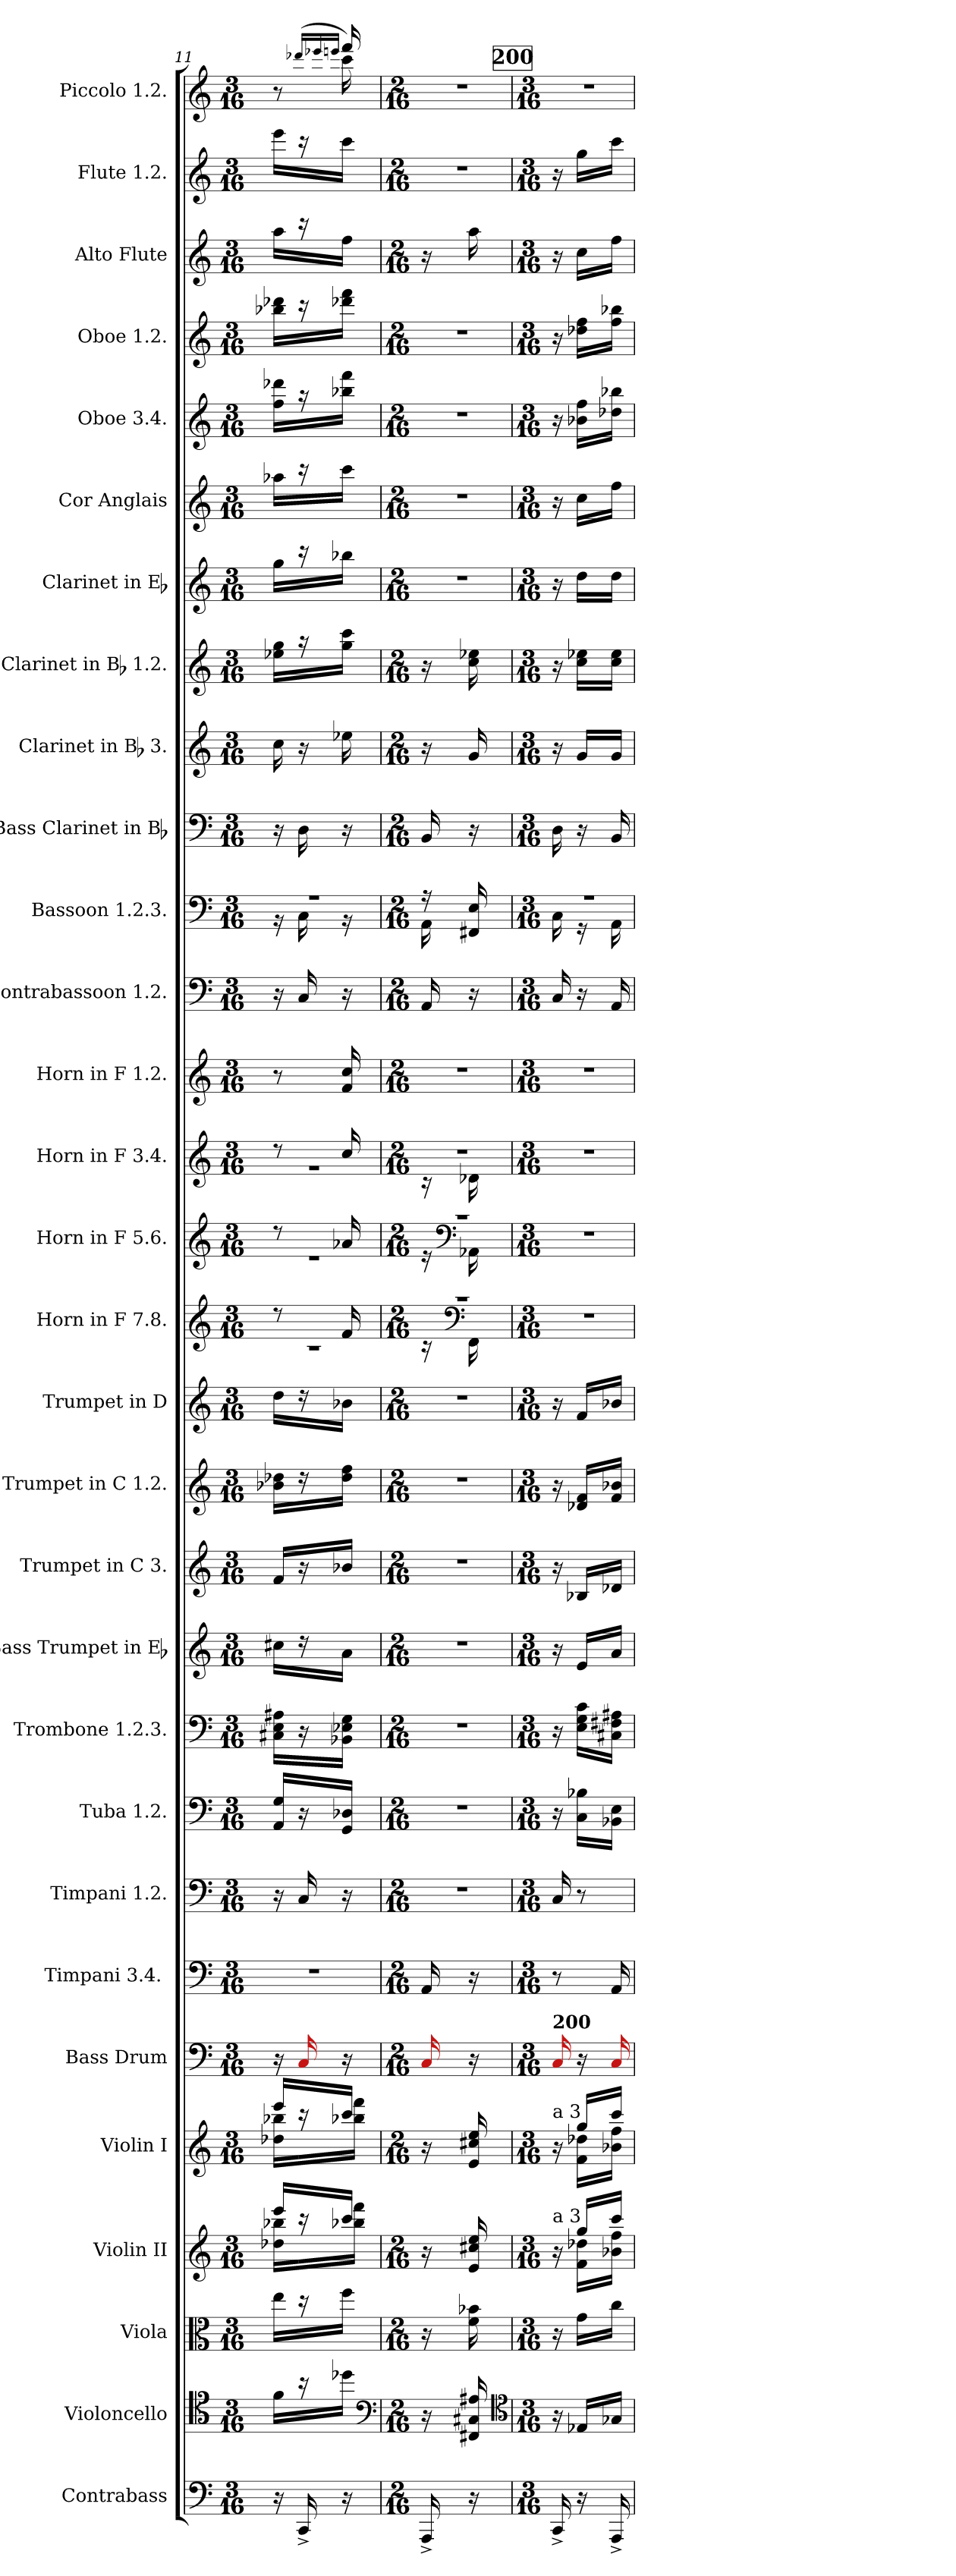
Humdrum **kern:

**kern	**kern	**kern	**kern	**kern	**kern	**kern	**kern	**kern	**kern	**kern	**kern	**kern	**kern	**kern	**kern	**kern	**kern	**kern	**kern	**kern	**kern	**kern	**kern	**kern	**kern	**kern	**kern	**kern	**kern
*part30	*part29	*part28	*part27	*part26	*part25	*part24	*part23	*part22	*part21	*part20	*part19	*part18	*part17	*part16	*part15	*part14	*part13	*part12	*part11	*part10	*part9	*part8	*part7	*part6	*part5	*part4	*part3	*part2	*part1
*staff30	*staff29	*staff28	*staff27	*staff26	*staff25	*staff24	*staff23	*staff22	*staff21	*staff20	*staff19	*staff18	*staff17	*staff16	*staff15	*staff14	*staff13	*staff12	*staff11	*staff10	*staff9	*staff8	*staff7	*staff6	*staff5	*staff4	*staff3	*staff2	*staff1
*I"Contrabass	*I"Violoncello	*I"Viola	*I"Violin II	*I"Violin I	*I"Bass Drum	*I"Timpani 3.4. 	*I"Timpani 1.2.	*I"Tuba 1.2.	*I"Trombone 1.2.3.	*I"Bass Trumpet in Eb	*I"Trumpet in C 3.	*I"Trumpet in C 1.2.	*I"Trumpet in D	*I"Horn in F 7.8.	*I"Horn in F 5.6.	*I"Horn in F 3.4.	*I"Horn in F 1.2.	*I"Contrabassoon 1.2.	*I"Bassoon 1.2.3.	*I"Bass Clarinet in Bb	*I"Clarinet in Bb 3.	*I"Clarinet in Bb 1.2.	*I"Clarinet in Eb	*I"Cor Anglais	*I"Oboe 3.4.	*I"Oboe 1.2.	*I"Alto Flute	*I"Flute 1.2.	*I"Piccolo 1.2.
*I'Cb.	*I'Vc.	*I'Vla.	*I'Vln. II	*I'Vln. I	*	*I'Timp. 3.4.	*I'Timp.1.2.	*I'Tba.	*I'Tbn.	*I'Bass Tpt.	*	*	*	*I'Hn.	*I'Hn. 5.6.	*I'Hn. 3.4. 	*I'Hn. 1.2.	*I'Cbsn.	*I'Bsn.	*I'B. Cl.	*I'Cl.	*I'Cl.	*	*I'C. A.	*I'Ob.	*I'Ob.	*I'A. Fl.	*I'Fl.	*I'Picc.
*clefF4	*clefC4	*clefC3	*clefG2	*clefG2	*clefF4	*clefF4	*clefF4	*clefF4	*clefF4	*clefG2	*clefG2	*clefG2	*clefG2	*clefG2	*clefG2	*clefG2	*clefG2	*clefF4	*clefF4	*clefF4	*clefG2	*clefG2	*clefG2	*clefG2	*clefG2	*clefG2	*clefG2	*clefG2	*clefG2
*	*	*	*	*	*	*	*	*	*	*ITrd5c9	*	*	*ITrd-1c-2	*ITrd4c7	*ITrd4c7	*ITrd4c7	*ITrd4c7	*ITrd7c12	*	*ITrd1c2	*ITrd1c2	*ITrd1c2	*ITrd-2c-3	*ITrd4c7	*	*	*ITrd3c5	*	*ITrd-7c-12
*k[]	*k[]	*k[]	*k[]	*k[]	*k[]	*k[]	*k[]	*k[]	*k[]	*k[b-e-a-]	*k[]	*k[]	*k[f#c#]	*k[b-]	*k[b-]	*k[b-]	*k[b-]	*k[]	*k[]	*k[b-e-]	*k[b-e-]	*k[b-e-]	*k[b-e-a-]	*k[b-]	*k[]	*k[]	*k[f#]	*k[]	*k[]
*M3/16	*M3/16	*M3/16	*M3/16	*M3/16	*M3/16	*M3/16	*M3/16	*M3/16	*M3/16	*M3/16	*M3/16	*M3/16	*M3/16	*M3/16	*M3/16	*M3/16	*M3/16	*M3/16	*M3/16	*M3/16	*M3/16	*M3/16	*M3/16	*M3/16	*M3/16	*M3/16	*M3/16	*M3/16	*M3/16
=11	=11	=11	=11	=11	=11	=11	=11	=11	=11	=11	=11	=11	=11	=11	=11	=11	=11	=11	=11	=11	=11	=11	=11	=11	=11	=11	=11	=11	=11
*	*	*	*^	*^	*	*	*	*	*	*	*	*	*	*^	*^	*^	*	*	*^	*	*	*	*	*	*	*	*	*	*^
16r	16fLL	16eeLL	16eeeLL	16dd-X 16bb-XLL	16eeeLL	16dd-X 16bb-XLL	16r	16%3r	16r	16AA 16GLL	16C#X 16E 16A#XLL	16enLL	16fLL	16b-X 16dd-XLL	16eeLL	8r	16%3r	8r	16%3r	8r	16%3r	8r	16r	16%3rA	16r	16r	16b-	16dd-X 16ffLL	16bb-LL	16dd-XLL	16ff 16ddd-XLL	16bb-X 16ddd-XLL	16eeLL	16eeeLL	8r	8ryy
16CC^	16r	16r	16r	16ryy	16r	16ryy	16Ra/	.	16C	16r	16r	16r	16r	16r	16r	.	.	.	.	.	.	.	16CC	.	16C	16C	16r	16r	16r	16r	16r	16r	16r	16r	.	.
.	.	.	.	.	.	.	.	.	.	.	.	.	.	.	.	.	.	.	.	.	.	.	.	.	.	.	.	.	.	.	.	.	.	.	(>16qqdddd-X/LL	.
.	.	.	.	.	.	.	.	.	.	.	.	.	.	.	.	.	.	.	.	.	.	.	.	.	.	.	.	.	.	.	.	.	.	.	16qqeeee-X/	.
.	.	.	.	.	.	.	.	.	.	.	.	.	.	.	.	.	.	.	.	.	.	.	.	.	.	.	.	.	.	.	.	.	.	.	16qqeeeen/JJ	.
16r	16dd-XJJ	16ffJJ	16cccJJ	16bb-X 16fffJJ	16cccJJ	16bb-X 16fffJJ	16r	.	16r	16GG 16D-XJJ	16BB-X 16E-X 16GJJ	16cJJ	16b-XJJ	16dd- 16ffJJ	16ccnJJ	16B-	.	16d-X	.	16f	.	16B- 16f	16r	.	16r	16r	16dd-X	16ff 16bb-JJ	16ddd-XJJ	16ffJJ	16bb-X 16fffJJ	16ddd-X 16fffJJ	16ccJJ	16cccJJ	16ffff)	16cccc
*	*	*	*v	*v	*	*	*	*	*	*	*	*	*	*	*	*	*	*	*	*	*	*	*	*	*	*	*	*	*	*	*	*	*	*	*v	*v
*	*	*	*	*v	*v	*	*	*	*	*	*	*	*	*	*	*	*	*	*	*	*	*	*	*	*	*	*	*	*	*	*	*	*	*
*	*clefF4	*	*	*	*	*	*	*	*	*	*	*	*	*	*	*	*	*	*	*	*	*	*	*	*	*	*	*	*	*	*	*	*
=12	=12	=12	=12	=12	=12	=12	=12	=12	=12	=12	=12	=12	=12	=12	=12	=12	=12	=12	=12	=12	=12	=12	=12	=12	=12	=12	=12	=12	=12	=12	=12	=12	=12
*M2/16	*M2/16	*M2/16	*M2/16	*M2/16	*M2/16	*M2/16	*M2/16	*M2/16	*M2/16	*M2/16	*M2/16	*M2/16	*M2/16	*M2/16	*	*M2/16	*	*M2/16	*	*M2/16	*M2/16	*M2/16	*	*M2/16	*M2/16	*M2/16	*M2/16	*M2/16	*M2/16	*M2/16	*M2/16	*M2/16	*M2/16
*	*	*	*^	*^	*	*	*	*	*	*	*	*	*	*	*	*	*	*	*	*	*	*	*	*	*	*	*	*	*	*	*	*	*^
!	!	!	!	!	!LO:TX:a:t=unis.	!	!	!	!	!	!	!	!	!	!	!	!	!	!	!	!	!	!	!	!	!	!	!	!	!	!	!	!	!	!	!
!	!	!	!LO:TX:a:t=unis.	!	!	!	!	!	!	!	!	!	!	!	!	!	!	!	!	!	!	!	!	!	!	!	!	!	!	!	!	!	!	!	!	!
*	*	*	*v	*v	*	*	*	*	*	*	*	*	*	*	*	*	*	*	*	*	*	*	*	*	*	*	*	*	*	*	*	*	*	*	*v	*v
*	*	*	*	*v	*v	*	*	*	*	*	*	*	*	*	*	*	*	*	*	*	*	*	*	*	*	*	*	*	*	*	*	*	*	*
16AAA^	16r	16r	16r	16r	16Ra/	16AA	8r	8r	8r	8r	8r	8r	8r	8raa	16r	8raa	16r	8r	16r	8r	16AAA	16r	16AA	16AA	16r	16r	8r	8r	8r	8r	16r	8r	8r
*	*	*	*	*	*	*	*	*	*	*	*	*	*	*clefF4	*	*clefF4	*	*	*	*	*	*	*	*	*	*	*	*	*	*	*	*	*
16r	16FF#X 16C#X 16A#X	16f 16b-X	16e 16cc#X 16ee	16e 16cc#X 16ee	16r	16r	.	.	.	.	.	.	.	.	16BBB-	.	16DD-X	.	16G-X	.	16r	16FF#X 16E	16ryy	16r	16f	16b- 16dd-X	.	.	.	.	16ee	.	.
*	*	*	*	*	*	*	*	*	*	*	*	*	*	*v	*v	*	*	*v	*v	*	*	*	*	*	*	*	*	*	*	*	*	*	*
*	*	*	*	*	*	*	*	*	*	*	*	*	*	*	*v	*v	*	*	*	*	*	*	*	*	*	*	*	*	*	*	*
*	*clefC4	*	*	*	*	*	*	*	*	*	*	*	*	*	*	*	*	*	*	*	*	*	*	*	*	*	*	*	*	*
!!LO:REH:place=s1:t=200
=13	=13	=13	=13	=13	=13	=13	=13	=13	=13	=13	=13	=13	=13	=13	=13	=13	=13	=13	=13	=13	=13	=13	=13	=13	=13	=13	=13	=13	=13	=13
*M3/16	*M3/16	*M3/16	*M3/16	*M3/16	*M3/16	*M3/16	*M3/16	*M3/16	*M3/16	*M3/16	*M3/16	*M3/16	*M3/16	*M3/16	*M3/16	*M3/16	*M3/16	*M3/16	*M3/16	*	*M3/16	*M3/16	*M3/16	*M3/16	*M3/16	*M3/16	*M3/16	*M3/16	*M3/16	*M3/16
*	*	*	*^	*^	*	*	*	*	*	*	*	*	*	*^	*^	*^	*	*	*	*	*	*	*	*	*	*	*	*	*	*
!	!	!	!	!	!	!	!LO:TX:a:B:t=200	!	!	!	!	!	!	!	!	!	!	!	!	!	!	!	!	!	!	!	!	!	!	!	!	!	!	!	!
!	!	!	!	!	!LO:TX:a:t=a 3	!	!	!	!	!	!	!	!	!	!	!	!	!	!	!	!	!	!	!	!	!	!	!	!	!	!	!	!	!	!
!	!	!	!LO:TX:a:t=a 3	!	!	!	!	!	!	!	!	!	!	!	!	!	!	!	!	!	!	!	!	!	!	!	!	!	!	!	!	!	!	!	!
*	*	*	*	*	*	*	*	*	*	*	*	*	*	*	*	*v	*v	*	*	*v	*v	*	*	*	*	*	*	*	*	*	*	*	*	*	*
*	*	*	*	*	*	*	*	*	*	*	*	*	*	*	*	*	*v	*v	*	*	*	*	*	*	*	*	*	*	*	*	*	*	*
16CC^	16r	16r	16r	16ryy	16r	16ryy	16Ra/	8r	16C	16r	16r	16r	16r	16r	16r	16%3r	16%3r	16%3r	16%3r	16CC	16%3rA	16C	16C	16r	16r	16r	16r	16r	16r	16r	16r	16%3r
16r	16E-XLL	16gLL	16ggLL	16f 16dd-XLL	16ggLL	16f 16dd-XLL	16r	.	8r	16C 16B-XLL	16E 16G 16cLL	16GLL	16B-XLL	16d-X 16fLL	16gLL	.	.	.	.	16r	.	16r	16r	16fLL	16b- 16dd-XLL	16ffLL	16fLL	16b-X 16ffLL	16dd-X 16ffLL	16gLL	16ggLL	.
16AAA^	16G-XJJ	16ccJJ	16cccJJ	16b-X 16ffJJ	16cccJJ	16b-X 16ffJJ	16Ra/	16AA	.	16BB-X 16EJJ	16C#X 16F#X 16A#XJJ	16cJJ	16d-XJJ	16f 16b-XJJ	16ccnJJ	.	.	.	.	16AAA	.	16AA	16AA	16fJJ	16b- 16dd-JJ	16ffJJ	16b-JJ	16dd-X 16bb-XJJ	16ff 16bb-XJJ	16ccJJ	16cccJJ	.
*	*	*	*v	*v	*	*	*	*	*	*	*	*	*	*	*	*	*	*	*	*	*v	*v	*	*	*	*	*	*	*	*	*	*
*	*	*	*	*v	*v	*	*	*	*	*	*	*	*	*	*	*	*	*	*	*	*	*	*	*	*	*	*	*	*	*
=	=	=	=	=	=	=	=	=	=	=	=	=	=	=	=	=	=	=	=	=	=	=	=	=	=	=	=	=	=
*-	*-	*-	*-	*-	*-	*-	*-	*-	*-	*-	*-	*-	*-	*-	*-	*-	*-	*-	*-	*-	*-	*-	*-	*-	*-	*-	*-	*-	*-
